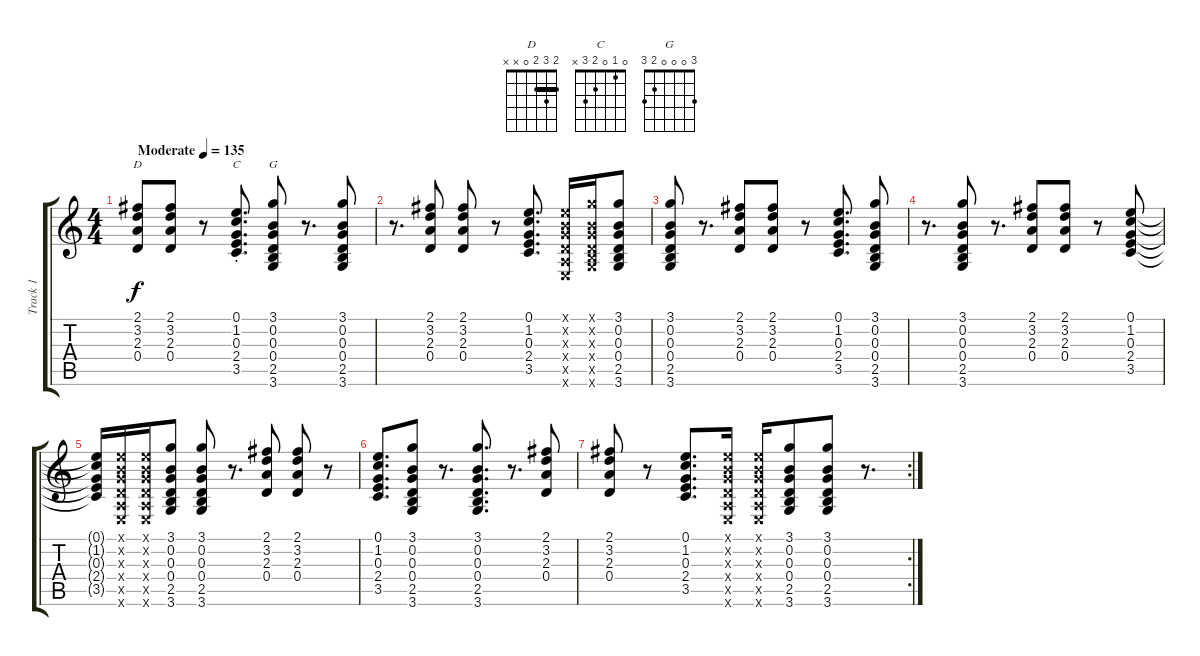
\track ("Track 1" "Track 1") {instrument acousticguitarsteel}
\staff {score tabs}
\tuning (E4 B3 G3 D3 A2 E2) {hide}
\chord ("D" 2 3 2 0 x x) {barre 2}
\chord ("C" 0 1 0 2 3 x)
\chord ("G" 3 0 0 0 2 3)
\ts (4 4)
\tempo (135 "Moderate")
\clef g2
\ks c
(2.1 3.2 2.3 0.4).8{ch "D" dy f instrument acousticguitarsteel} (2.1 3.2 2.3 0.4).8 r.8 (0.1 1.2 0.3{st} 2.4 3.5).8{d ch "C"} (3.1 0.2 0.3 0.4 2.5 3.6).8{ch "G"} r.8{d} (3.1 0.2 0.3 0.4 2.5 3.6).8 |
r.8{d} (2.1 3.2 2.3 0.4).8 (2.1 3.2 2.3 0.4).8 r.8 (0.1 1.2 0.3 2.4 3.5).8{d} (0.1{x} 0.2{x} 0.3{x} 0.4{x} 0.5{x} 0.6{x}).16 (3.1{x} 0.2{x} 0.3{x} 0.4{x} 2.5{x} 3.6{x}).16 (3.1 0.2 0.3 0.4 2.5 3.6).8 |
(3.1 0.2 0.3 0.4 2.5 3.6).8 r.8{d} (2.1 3.2 2.3 0.4).8 (2.1 3.2 2.3 0.4).8 r.8 (0.1 1.2 0.3 2.4 3.5).8{d} (3.1 0.2 0.3 0.4 2.5 3.6).8 |
r.8{d} (3.1 0.2 0.3 0.4 2.5 3.6).8 r.8{d} (2.1 3.2 2.3 0.4).8 (2.1 3.2 2.3 0.4).8 r.8 (0.1 1.2 0.3 2.4 3.5).8 |
(0.1{t} 1.2{t} 0.3{t} 2.4{t} 3.5{t}).16 (0.1{x} 0.2{x} 0.3{x} 0.4{x} 0.5{x} 0.6{x}).16 (0.1{x} 0.2{x} 0.3{x} 0.4{x} 0.5{x} 0.6{x}).16 (3.1 0.2 0.3 0.4 2.5 3.6).8 (3.1 0.2 0.3 0.4 2.5 3.6).8 r.8{d} (2.1 3.2 2.3 0.4).8 (2.1 3.2 2.3 0.4).8 r.8 |
(0.1 1.2 0.3 2.4 3.5).8{d} (3.1 0.2 0.3 0.4 2.5 3.6).8 r.8{d} (3.1 0.2 0.3 0.4 2.5 3.6).8{d} r.8{d} (2.1 3.2 2.3 0.4).8 |
\rc 2
(2.1 3.2 2.3 0.4).8 r.8 (0.1 1.2 0.3 2.4 3.5).8{d} (0.1{x} 0.2{x} 0.3{x} 0.4{x} 0.5{x} 0.6{x}).16 (0.1{x} 0.2{x} 0.3{x} 0.4{x} 0.5{x} 0.6{x}).16 (3.1 0.2 0.3 0.4 2.5 3.6).8 (3.1 0.2 0.3 0.4 2.5 3.6).8 r.8{d}
